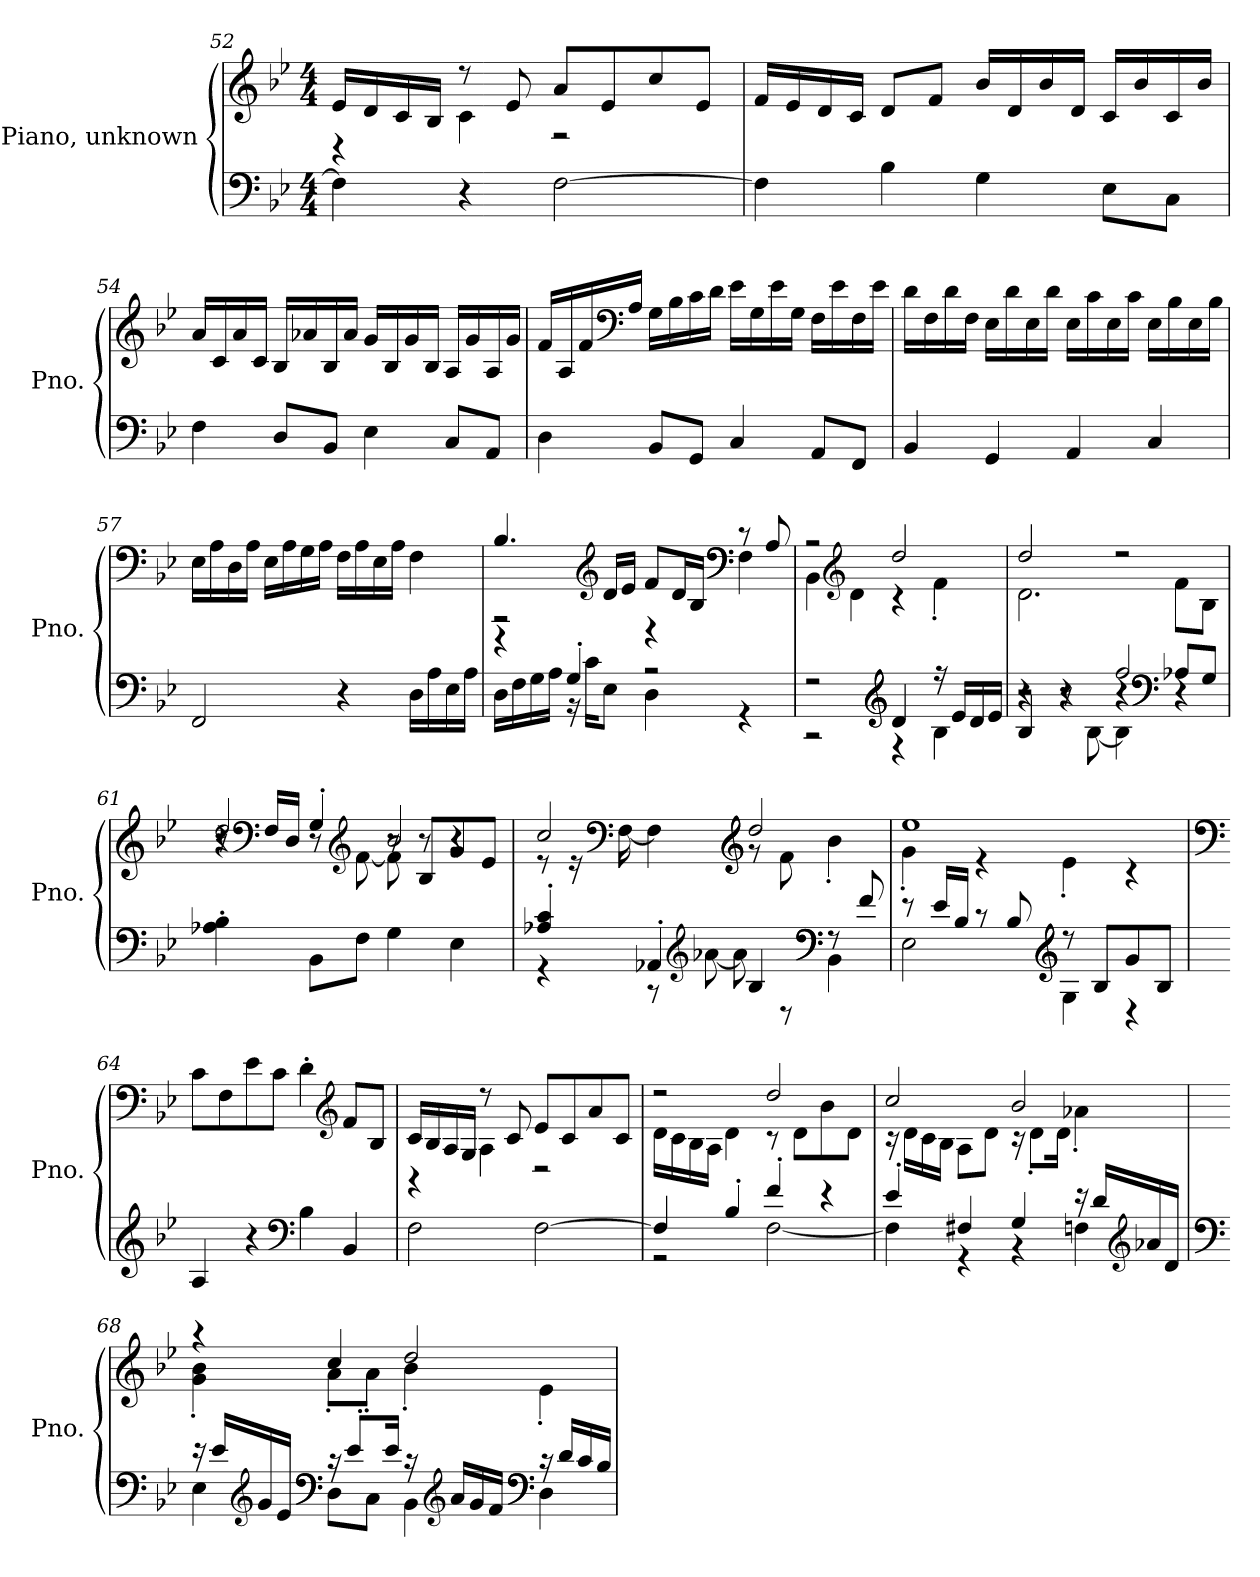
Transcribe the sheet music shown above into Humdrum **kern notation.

**kern	**kern
*part1	*part1
*staff2	*staff1
*I"Piano, unknown	*
*I'Pno.	*
*clefF4	*clefG2
*k[b-e-]	*k[b-e-]
*M4/4	*M4/4
=52	=52
*	*^
4F\]	16e-/LL	4r
.	16d/	.
.	16c/	.
.	16B-/JJ	.
4r	8r	4c\
.	8e-/	.
[2F\	8a/L	2r
.	8e-/	.
.	8cc/	.
.	8e-/J	.
*	*v	*v
=53	=53
4F\]	16f/LL
.	16e-/
.	16d/
.	16c/JJ
4B-\	8d/L
.	8f/J
4G\	16b-/LL
.	16d/
.	16b-/
.	16d/JJ
8E-\L	16c/LL
.	16b-/
8C\J	16c/
.	16b-/JJ
!!LO:LB:g=z
=54	=54
4F\	16a/LL
.	16c/
.	16a/
.	16c/JJ
8D/L	16B-/LL
.	16a-X/
8BB-/J	16B-/
.	16a-/JJ
4E-\	16g/LL
.	16B-/
.	16g/
.	16B-/JJ
8C/L	16A/LL
.	16g/
8AA/J	16A/
.	16g/JJ
=55	=55
4D\	16f/LL
.	16A/
.	16f/
*	*clefF4
.	16A/JJ
8BB-/L	16G\LL
.	16B-\
8GG/J	16c\
.	16d\JJ
4C/	16e-\LL
.	16G\
.	16e-\
.	16G\JJ
8AA/L	16F\LL
.	16e-\
8FF/J	16F\
.	16e-\JJ
!!LO:LB:g=z
=56	=56
4BB-/	16d\LL
.	16F\
.	16d\
.	16F\JJ
4GG/	16E-\LL
.	16d\
.	16E-\
.	16d\JJ
4AA/	16E-\LL
.	16c\
.	16E-\
.	16c\JJ
4C/	16E-\LL
.	16B-\
.	16E-\
.	16B-\JJ
=57	=57
2FF/	16E-\LL
.	16A\
.	16D\
.	16A\JJ
.	16E-\LL
.	16A\
.	16G\
.	16A\JJ
4r	16F\LL
.	16A\
.	16E-\
.	16A\JJ
16D\LL	4F\
16A\	.
16E-\	.
16A\JJ	.
!!LO:LB:g=z
=58	=58
*^	*^
4r	16D\LL	4.B-/	2r
.	16F\	.	.
.	16G\	.	.
.	16A\JJ	.	.
4G'/	16r	.	.
.	16c\KL	.	.
*	*	*clefG2	*
.	8E-\J	16d/LL	.
.	.	16e-/JJ	.
2r	4D\	8f/L	4r
.	.	16d/L	.
.	.	16B-/JJ	.
*	*	*clefF4	*
.	4r	8r	4F\
.	.	8A/	.
=59	=59	=59	=59
2r	2r	2r	4BB-\
*	*	*clefG2	*
.	.	.	4d\
*clefG2	*	*	*
4d/	4r	2dd/	4r
16r	4B-\	.	4f'\
16e-/LL	.	.	.
16d/	.	.	.
16e-/JJ	.	.	.
=60	=60	=60	=60
*	*^	*	*
2r	4r	4B-/	2dd/	2.d\
.	8r	4r	.	.
.	[8B-\	.	.	.
2ff/	4B-\]	4r	2r	.
*clefF4	*	*	*	*
.	4r	8A-X/L	.	8f\L
.	.	8G/J	.	8B-\J
*v	*v	*v	*	*
!!LO:LB:g=z
=61	=61	=61
*	*	*^
4A-X\' 4B-\'	2dd/	4r	8r
*	*clefF4	*	*
.	.	.	16F/LL
.	.	.	16D/JJ
8BB-\L	.	8r	4G'/
*	*clefG2	*	*
8F\J	.	[8f\	.
4G\	2b-/	8f\]	8r
.	.	8r	8B-/L
4E-\	.	4r	8g/
.	.	.	8e-/J
*	*	*v	*v
=62	=62	=62
*^	*	*
4A-X/' 4c/'	4r	2cc/	8r
.	.	.	16r
*	*	*clefF4	*
.	.	.	[16F\
4AA-X'/	8r	.	4F\]
*clefG2	*	*	*
.	[8a-X\	.	.
*	*	*clefG2	*
4B-/	8a-\]	2dd/	8r
.	8r	.	8f\
*clefF4	*	*	*
8r	4BB-\	.	4b-'\
8f/	.	.	.
=63	=63	=63	=63
8r	2E-\	1ee-	4g'\
16e-/LL	.	.	.
16B-/JJ	.	.	.
8r	.	.	4r
8B-/	.	.	.
*clefG2	*	*	*
8r	4G\	.	4e-'\
8B-/L	.	.	.
8g/	4r	.	4r
8B-/J	.	.	.
*v	*v	*	*
*	*v	*v
!!LO:PB:g=z
=64	=64
*	*clefF4
4A/	8c\L
.	8F\
4r	8e-\
.	8c\J
*clefF4	*
4B-\	4d'\
*	*clefG2
4BB-/	8f/L
.	8B-/J
=65	=65
*	*^
2F\	16c/LL	4r
.	16B-/	.
.	16A/	.
.	16G/JJ	.
.	8r	4A\
.	8c/	.
[2F\	8e-/L	2r
.	8c/	.
.	8a/	.
.	8c/J	.
=66	=66	=66
*^	*	*
4F/]	2r	2r	16d\LL
.	.	.	16c\
.	.	.	16B-\
.	.	.	16A\JJ
4B-'/	.	.	4d\
4f'/	[2F\	2dd/	8r
.	.	.	8d\L
4r	.	.	8b-\
.	.	.	8d\J
!!LO:LB:g=z	!!
=67	=67	=67	=67
4e-'/	4F\]	2cc/	16r
.	.	.	16d\LL
.	.	.	16c\
.	.	.	16B-\JJ
4F#X/	4r	.	8A\L
.	.	.	8d\J
4G/	4r	2b-/	16r
.	.	.	8d'\L
.	.	.	16d\Jk
16r	4Fn\	.	4a-X'\
16d/LL	.	.	.
*clefG2	*	*	*
16a-X/	.	.	.
16d/JJ	.	.	.
=68	=68	=68	=68
*clefF4	*	*	*
16r	4E-\	4r	4g\' 4b-\'
16e-/LL	.	.	.
*clefG2	*	*	*
16g/	.	.	.
16e-/JJ	.	.	.
*clefF4	*	*	*
16r	8D\L	4cc/	8a'\L
8e-'/L	.	.	.
.	8C\J	.	8a'\J
16e-/Jk	.	.	.
16r	4BB-\	2dd/	4b-'\
*clefG2	*	*	*
16a/LL	.	.	.
16g/	.	.	.
16f/JJ	.	.	.
*clefF4	*	*	*
16r	4D\	.	4e-'\
16d/LL	.	.	.
16c/	.	.	.
16B-/JJ	.	.	.
*v	*v	*	*
*	*v	*v
=	=
*-	*-
